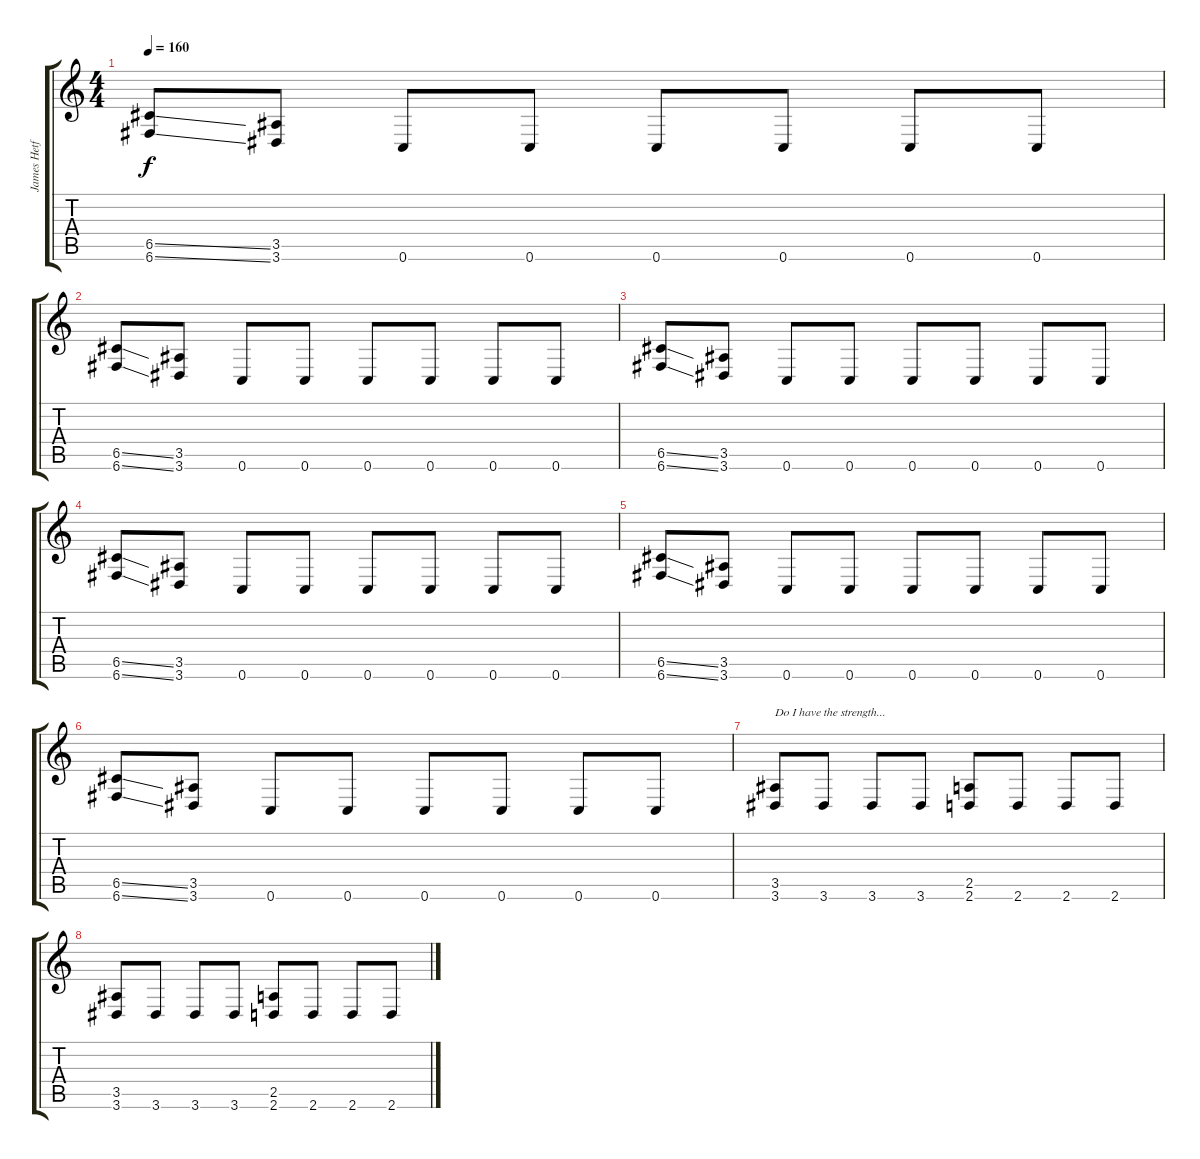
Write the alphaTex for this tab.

\track ("James Hetfield" "James Hetf") {instrument distortionguitar}
\staff {score tabs}
\tuning (D4 A3 F3 C3 G2 C2) {hide}
\ts (4 4)
\tempo 160
\clef g2
\ks c
(6.5{ss} 6.6{ss}).8{dy f} (3.5 3.6).8 0.6.8 0.6.8 0.6.8 0.6.8 0.6.8 0.6.8 |
(6.5{ss} 6.6{ss}).8 (3.5 3.6).8 0.6.8 0.6.8 0.6.8 0.6.8 0.6.8 0.6.8 |
(6.5{ss} 6.6{ss}).8 (3.5 3.6).8 0.6.8 0.6.8 0.6.8 0.6.8 0.6.8 0.6.8 |
(6.5{ss} 6.6{ss}).8 (3.5 3.6).8 0.6.8 0.6.8 0.6.8 0.6.8 0.6.8 0.6.8 |
(6.5{ss} 6.6{ss}).8 (3.5 3.6).8 0.6.8 0.6.8 0.6.8 0.6.8 0.6.8 0.6.8 |
(6.5{ss} 6.6{ss}).8 (3.5 3.6).8 0.6.8 0.6.8 0.6.8 0.6.8 0.6.8 0.6.8 |
(3.5 3.6).8{txt "Do I have the strength..."} 3.6.8 3.6.8 3.6.8 (2.5 2.6).8 2.6.8 2.6.8 2.6.8 |
(3.5 3.6).8 3.6.8 3.6.8 3.6.8 (2.5 2.6).8 2.6.8 2.6.8 2.6.8
